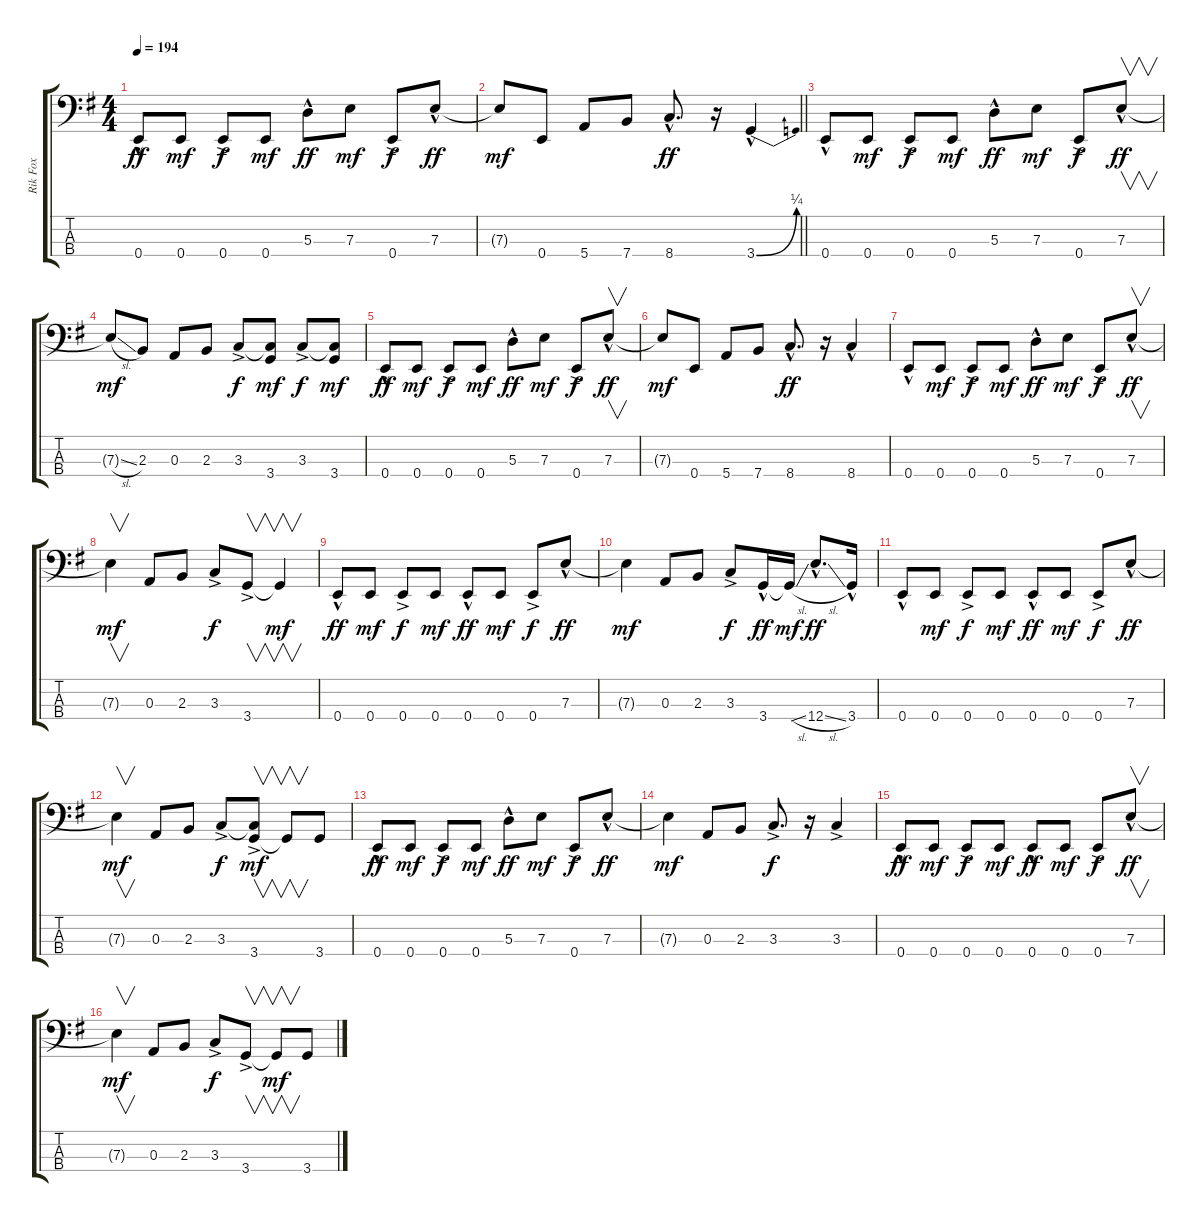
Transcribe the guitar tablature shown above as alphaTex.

\track ("Rik Fox" "Rik Fox") {instrument electricbassfinger}
\staff {score tabs}
\tuning (G2 D2 A1 E1) {hide}
\ts (4 4)
\tempo 194
\clef f4
\ks g
0.4{hac}.8{dy ff} 0.4.8{dy mf} 0.4{ac}.8{dy f} 0.4.8{dy mf} 5.3{hac}.8{dy ff} 7.3.8{dy mf} 0.4{ac}.8{dy f} 7.3{hac}.8{dy ff} |
\barLineRight lightlight
7.3{t}.8{dy mf} 0.4.8 5.4.8 7.4.8 8.4{hac}.8{d dy ff} r.16 3.4{be (bend 0 0 60 1) hac}.4 |
0.4{hac}.8 0.4.8{dy mf} 0.4{ac}.8{dy f} 0.4.8{dy mf} 5.3{hac}.8{dy ff} 7.3.8{dy mf} 0.4{ac}.8{dy f} 7.3{hac}.8{v dy ff} |
7.3{sl t}.8{dy mf} 2.3.8 0.3.8 2.3.8 3.3{ac}.8{dy f} (3.3{t} 3.4).8{dy mf} 3.3{ac}.8{dy f} (3.3{t} 3.4).8{dy mf} |
0.4{hac}.8{dy ff} 0.4.8{dy mf} 0.4{ac}.8{dy f} 0.4.8{dy mf} 5.3{hac}.8{dy ff} 7.3.8{dy mf} 0.4{ac}.8{dy f} 7.3{hac}.8{v dy ff} |
7.3{t}.8{dy mf} 0.4.8 5.4.8 7.4.8 8.4{hac}.8{d dy ff} r.16 8.4{hac}.4 |
0.4{hac}.8 0.4.8{dy mf} 0.4{ac}.8{dy f} 0.4.8{dy mf} 5.3{hac}.8{dy ff} 7.3.8{dy mf} 0.4{ac}.8{dy f} 7.3{hac}.8{v dy ff} |
7.3{t}.4{v dy mf} 0.3.8 2.3.8 3.3{ac}.8{dy f} 3.4{ac}.8{v} 3.4{t}.4{v dy mf} |
0.4{hac}.8{dy ff} 0.4.8{dy mf} 0.4{ac}.8{dy f} 0.4.8{dy mf} 0.4{hac}.8{dy ff} 0.4.8{dy mf} 0.4{ac}.8{dy f} 7.3{hac}.8{dy ff} |
7.3{t}.4{dy mf} 0.3.8 2.3.8 3.3{ac}.8{dy f} 3.4{hac}.16{dy ff} 3.4{sl t}.16{dy mf} 12.4{sl hac}.8{d dy ff} 3.4{hac}.16 |
0.4{hac}.8 0.4.8{dy mf} 0.4{ac}.8{dy f} 0.4.8{dy mf} 0.4{hac}.8{dy ff} 0.4.8{dy mf} 0.4{ac}.8{dy f} 7.3{hac}.8{dy ff} |
7.3{t}.4{v dy mf} 0.3.8 2.3.8 3.3{ac}.8{dy f} (3.3{t} 3.4{ac}).8{v dy mf} 3.4{t}.8{v} 3.4.8 |
0.4{hac}.8{dy ff} 0.4.8{dy mf} 0.4{ac}.8{dy f} 0.4.8{dy mf} 5.3{hac}.8{dy ff} 7.3.8{dy mf} 0.4{ac}.8{dy f} 7.3{hac}.8{dy ff} |
7.3{t}.4{dy mf} 0.3.8 2.3.8 3.3{ac}.8{d dy f} r.16 3.3{ac}.4 |
0.4{hac}.8{dy ff} 0.4.8{dy mf} 0.4{ac}.8{dy f} 0.4.8{dy mf} 0.4{hac}.8{dy ff} 0.4.8{dy mf} 0.4{ac}.8{dy f} 7.3{hac}.8{v dy ff} |
7.3{t}.4{v dy mf} 0.3.8 2.3.8 3.3{ac}.8{dy f} 3.4{ac}.8{v} 3.4{t}.8{v dy mf} 3.4.8
